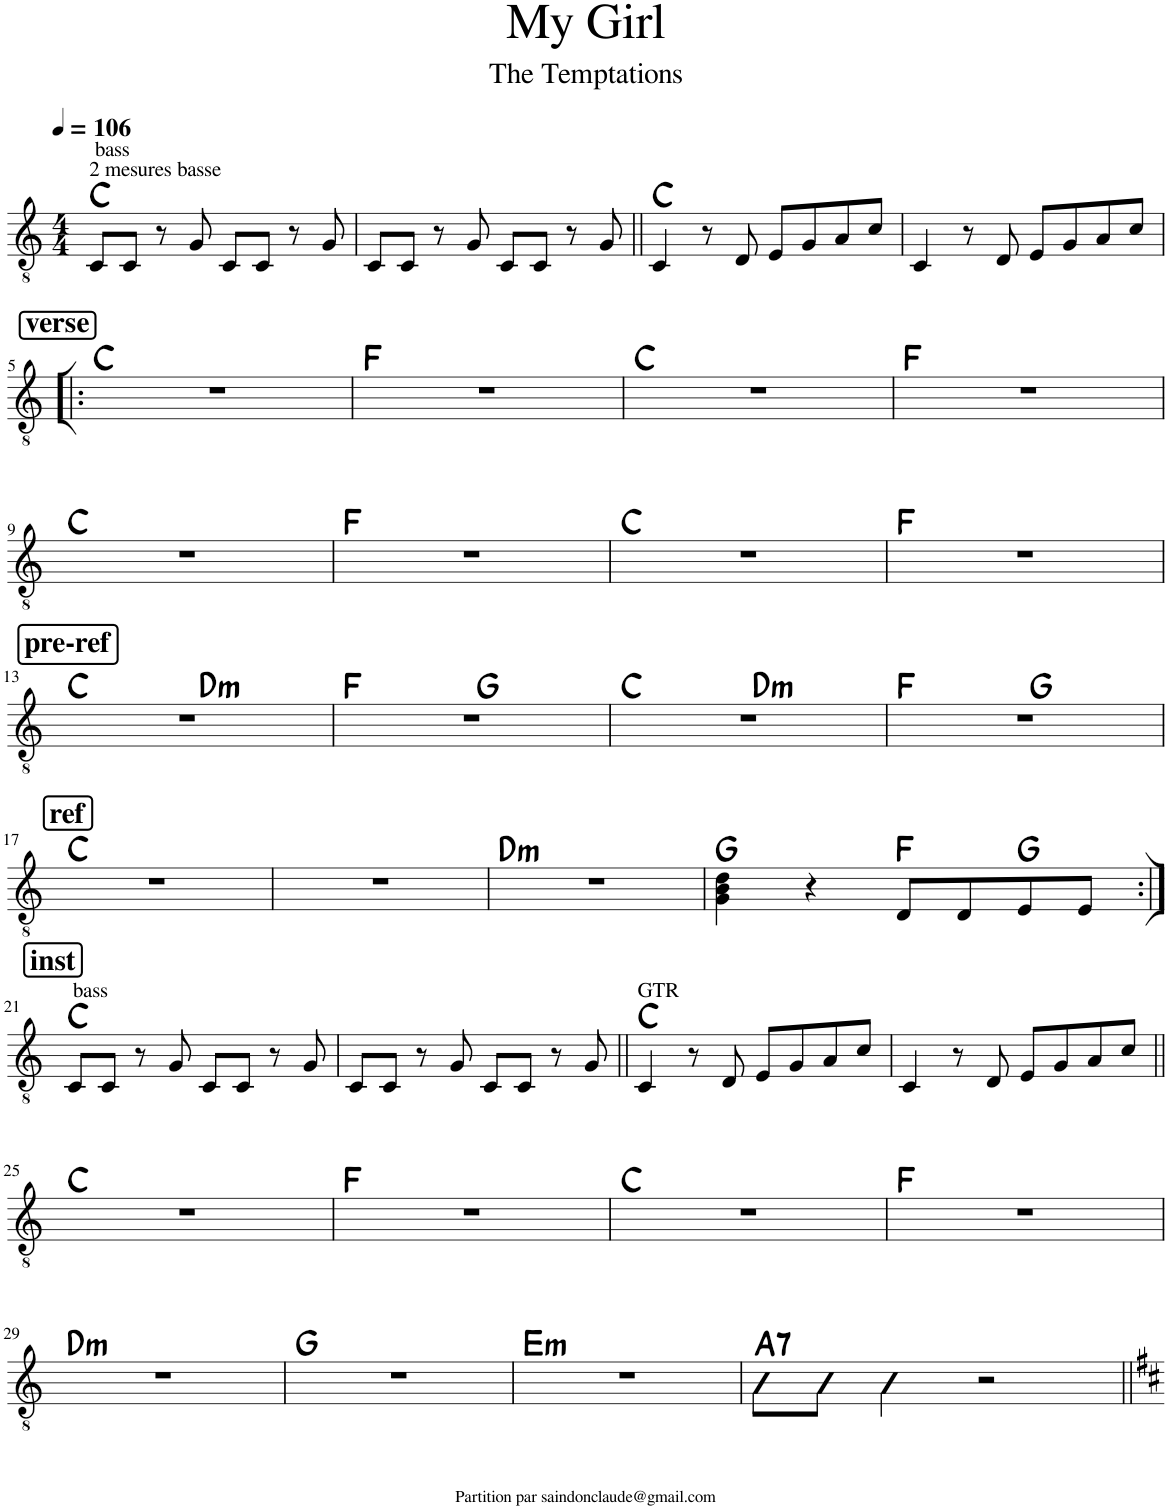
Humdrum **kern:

**kern	**harte
*part1	*part1
*staff1	*
*I"Classical Guitar	*
*I'Guit.	*
*clefGv2	*
*k[]	*
*M4/4	*
*MM106	*
=1	=1
!LO:TX:a:t=2 mesures basse	!
!LO:TX:a:t=bass	!
8C/L	C:maj
8C/J	.
8r	.
8G/	.
8C/L	.
8C/J	.
8r	.
8G/	.
=2	=2
8C/L	.
8C/J	.
8r	.
8G/	.
8C/L	.
8C/J	.
8r	.
8G/	.
=3||	=3||
4C/	C:maj
8r	.
8D/	.
8E/L	.
8G/	.
8A/	.
8c/J	.
=4	=4
4C/	.
8r	.
8D/	.
8E/L	.
8G/	.
8A/	.
8c/J	.
!!LO:LB:g=z
!!LO:REH:place=s1:a:B:rj:fs=14:t=verse
=5!|:	=5!|:
1r	C:maj
=6	=6
1r	F:maj
=7	=7
1r	C:maj
=8	=8
1r	F:maj
!!LO:LB:g=z
=9	=9
1r	C:maj
=10	=10
1r	F:maj
=11	=11
1r	C:maj
=12	=12
1r	F:maj
!!LO:LB:g=z
!!LO:REH:place=s1:a:B:rj:fs=14:t=pre-ref
=13	=13
*^	*
1r	2ryy	C:maj
!	!	!LO:H:kt=m
.	2ryy	D:min
=14	=14	=14
1r	2ryy	F:maj
.	2ryy	G:maj
=15	=15	=15
1r	2ryy	C:maj
!	!	!LO:H:kt=m
.	2ryy	D:min
=16	=16	=16
1r	2ryy	F:maj
.	2ryy	G:maj
*v	*v	*
!!LO:LB:g=z
!!LO:REH:place=s1:a:B:rj:fs=14:t=ref
=17	=17
1r	C:maj
=18	=18
1r	.
=19	=19
!	!LO:H:kt=m
1r	D:min
=20	=20
4G\ 4B\ 4d\	G:maj
4r	.
8D/L	F:maj
8D/	.
8E/	G:maj
8E/J	.
!!LO:LB:g=z
!!LO:REH:place=s1:a:B:rj:fs=14:t=inst
=21:|!	=21:|!
!LO:TX:a:t=bass	!
8C/L	C:maj
8C/J	.
8r	.
8G/	.
8C/L	.
8C/J	.
8r	.
8G/	.
=22	=22
8C/L	.
8C/J	.
8r	.
8G/	.
8C/L	.
8C/J	.
8r	.
8G/	.
=23||	=23||
!LO:TX:a:t=GTR	!
4C/	C:maj
8r	.
8D/	.
8E/L	.
8G/	.
8A/	.
8c/J	.
=24	=24
4C/	.
8r	.
8D/	.
8E/L	.
8G/	.
8A/	.
8c/J	.
!!LO:LB:g=z
=25||	=25||
1r	C:maj
=26	=26
1r	F:maj
=27	=27
1r	C:maj
=28	=28
1r	F:maj
!!LO:LB:g=z
=29	=29
!	!LO:H:kt=m
1r	D:min
=30	=30
1r	G:maj
=31	=31
!	!LO:H:kt=m
1r	E:min
=32	=32
!	!LO:H:kt=7
8AA\L	A:7
8AA\J	.
4AA\	.
2r	.
=||	=||
*-	*-
